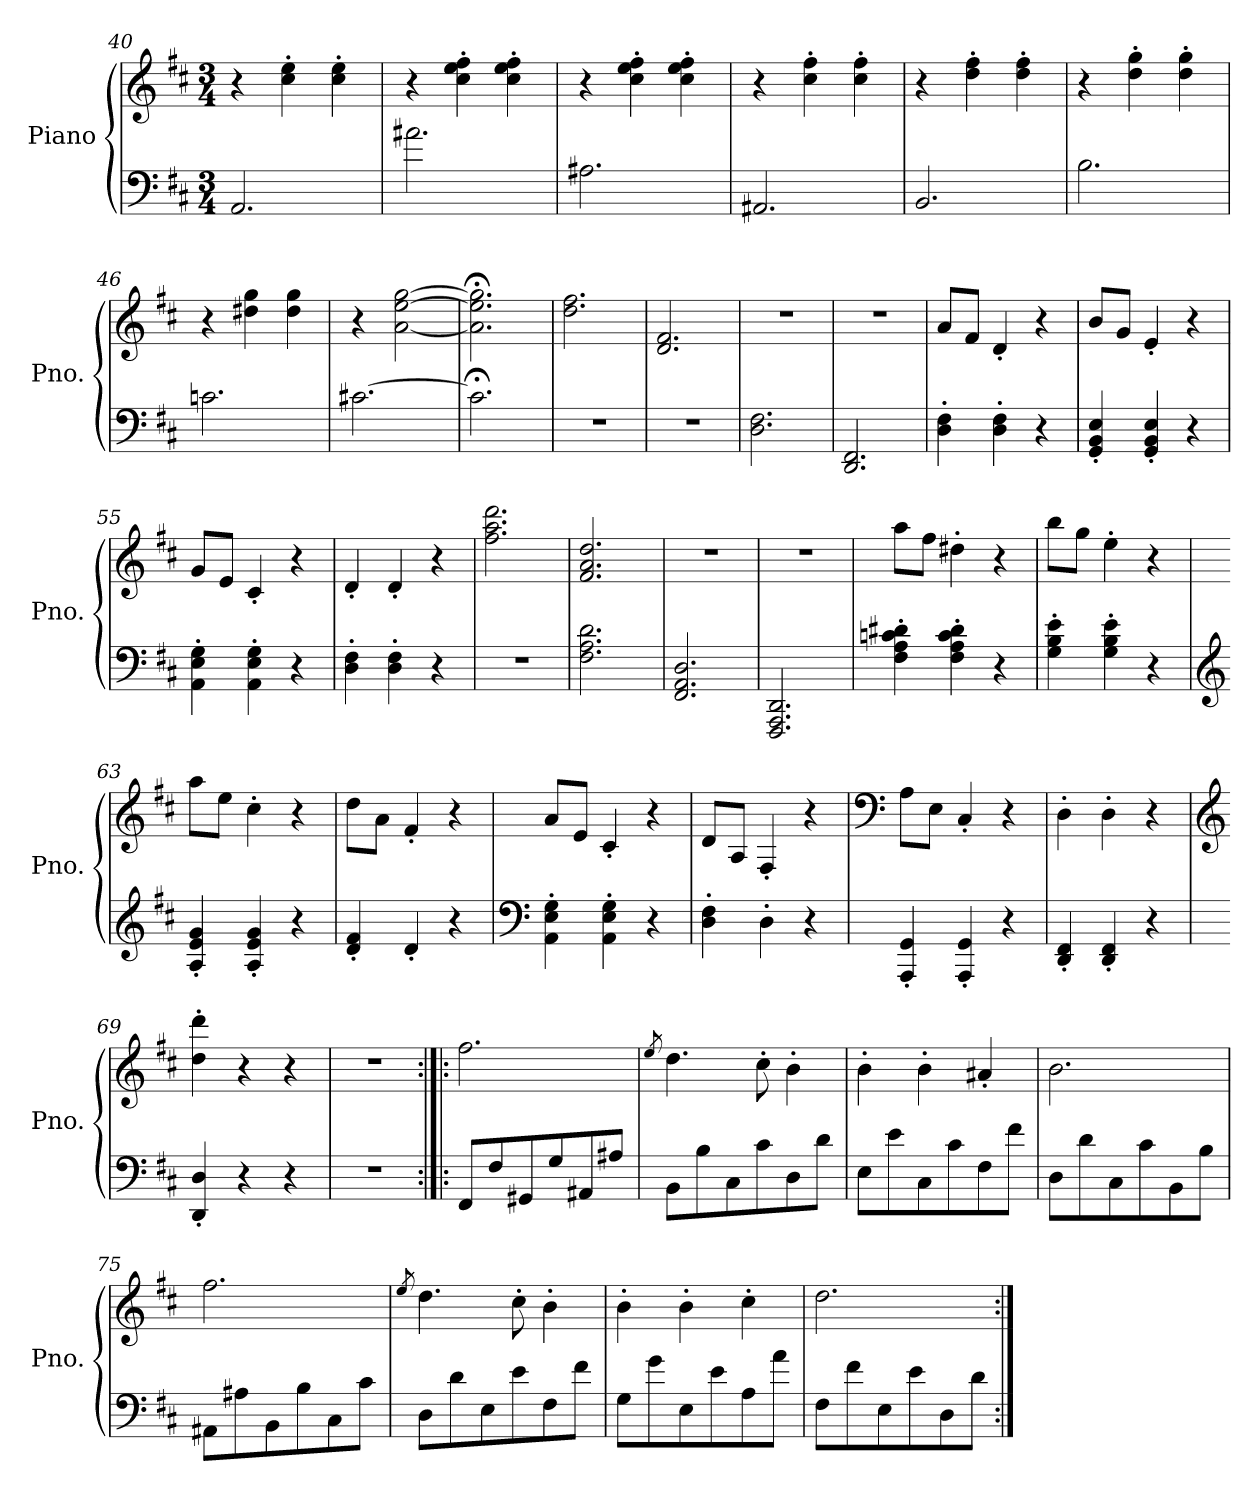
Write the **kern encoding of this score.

**kern	**kern
*part1	*part1
*staff2	*staff1
*I"Piano	*
*I'Pno.	*
*clefF4	*clefG2
*k[f#c#]	*k[f#c#]
*M3/4	*M3/4
=40	=40
2.AA/	4r
.	4cc#\' 4ee\'
.	4cc#\' 4ee\'
=41	=41
2.a#X\	4r
.	4cc#\' 4ee\' 4ff#\'
.	4cc#\' 4ee\' 4ff#\'
=42	=42
2.A#X\	4r
.	4cc#\' 4ee\' 4ff#\'
.	4cc#\' 4ee\' 4ff#\'
=43	=43
2.AA#X/	4r
.	4cc#\' 4ff#\'
.	4cc#\' 4ff#\'
=44	=44
2.BB/	4r
.	4dd\' 4ff#\'
.	4dd\' 4ff#\'
=45	=45
2.B\	4r
.	4dd\' 4gg\'
.	4dd\' 4gg\'
!!LO:LB:g=z
=46	=46
2.cn\	4r
.	4dd#X\ 4gg\
.	4dd#\ 4gg\
=47	=47
[2.c#X\	4r
.	[2a\ [2ee\ [2gg\
=48	=48
2.c#;<\]	2.a\];< 2.ee\];< 2.gg\];<
=49	=49
2.r	2.dd\ 2.ff#\
=50	=50
2.r	2.d/ 2.f#/
=51	=51
2.D\ 2.F#\	2.r
=52	=52
2.DD/ 2.FF#/	2.r
=53	=53
4D\' 4F#\'	8a/L
.	8f#/J
4D\' 4F#\'	4d'/
4r	4r
=54	=54
4GG/' 4BB/' 4E/'	8b/L
.	8g/J
4GG/' 4BB/' 4E/'	4e'/
4r	4r
!!LO:PB:g=z
=55	=55
4AA\' 4E\' 4G\'	8g/L
.	8e/J
4AA\' 4E\' 4G\'	4c#'/
4r	4r
=56	=56
4D\' 4F#\'	4d'/
4D\' 4F#\'	4d'/
4r	4r
=57	=57
2.r	2.ff#\ 2.aa\ 2.ddd\
=58	=58
2.F#\ 2.A\ 2.d\	2.f#/ 2.a/ 2.dd/
=59	=59
2.FF#/ 2.AA/ 2.D/	2.r
=60	=60
2.FFF#/ 2.AAA/ 2.DD/	2.r
=61	=61
4F#\' 4A\' 4cn\' 4d#X\'	8aa\L
.	8ff#\J
4F#\' 4A\' 4c\' 4d#\'	4dd#X'\
4r	4r
=62	=62
4G\' 4B\' 4e\'	8bb\L
.	8gg\J
4G\' 4B\' 4e\'	4ee'\
4r	4r
!!LO:LB:g=z
=63	=63
*clefG2	*
4A/' 4e/' 4g/'	8aa\L
.	8ee\J
4A/' 4e/' 4g/'	4cc#'\
4r	4r
=64	=64
4d/' 4f#/'	8dd\L
.	8a\J
4d'/	4f#'/
4r	4r
=65	=65
*clefF4	*
4AA\' 4E\' 4G\'	8a/L
.	8e/J
4AA\' 4E\' 4G\'	4c#'/
4r	4r
=66	=66
4D\' 4F#\'	8d/L
.	8A/J
4D'\	4F#'/
4r	4r
=67	=67
*	*clefF4
4AAA/' 4GG/'	8A\L
.	8E\J
4AAA/' 4GG/'	4C#'/
4r	4r
=68	=68
4DD/' 4FF#/'	4D'\
4DD/' 4FF#/'	4D'\
4r	4r
=69	=69
*	*clefG2
4DD/' 4D/'	4dd\' 4ddd\'
4r	4r
4r	4r
!!LO:LB:g=z
=70	=70
2.r	2.r
=71:|!|:	=71:|!|:
8FF#/L	2.ff#\
8F#/	.
8GG#X/	.
8G/	.
8AA#X/	.
8A#X/J	.
=72	=72
.	8qee/
8BB\L	4.dd\
8B\	.
8C#\	.
8c#\	8cc#'\
8D\	4b'\
8d\J	.
=73	=73
8E\L	4b'\
8e\	.
8C#\	4b'\
8c#\	.
8F#\	4a#X'/
8f#\J	.
=74	=74
8D\L	2.b\
8d\	.
8C#\	.
8c#\	.
8BB\	.
8B\J	.
=75	=75
8AA#X\L	2.ff#\
8A#X\	.
8BB\	.
8B\	.
8C#\	.
8c#\J	.
!!LO:LB:g=z
=76	=76
.	8qee/
8D\L	4.dd\
8d\	.
8E\	.
8e\	8cc#'\
8F#\	4b'\
8f#\J	.
=77	=77
8G\L	4b'\
8g\	.
8E\	4b'\
8e\	.
8A\	4cc#'\
8a\J	.
=78	=78
8F#\L	2.dd\
8f#\	.
8E\	.
8e\	.
8D\	.
8d\J	.
=:|!	=:|!
*-	*-
